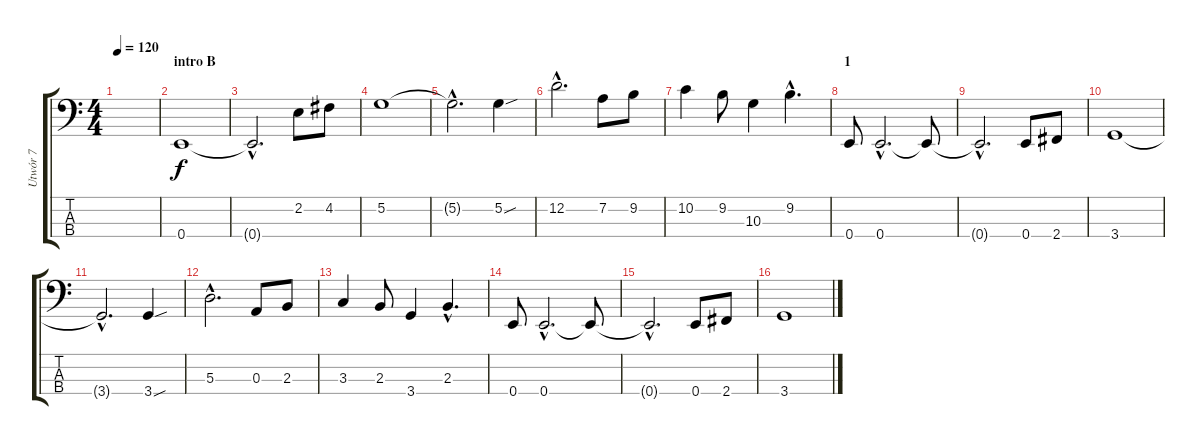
\track ("Utwór 7" "Utwór 7") {instrument electricbasspick}
\staff {score tabs}
\tuning (G2 D2 A1 E1) {hide}
\ts (4 4)
\tempo 120
\clef f4
\ks c
|
\section ("" "intro B")
0.4.1 |
0.4{hac t}.2{d} 2.2.8 4.2.8 |
5.2.1 |
5.2{hac t}.2{d} 5.2{sou}.4 |
12.2{hac}.2{d} 7.2.8 9.2.8 |
10.2.4 9.2.8 10.3.4 9.2{hac}.4{d} |
\section ("" "1")
0.4.8 0.4{hac}.2{d} 0.4{t}.8 |
0.4{hac t}.2{d} 0.4.8 2.4.8 |
3.4.1 |
3.4{hac t}.2{d} 3.4{sou}.4 |
5.3{hac}.2{d} 0.3.8 2.3.8 |
3.3.4 2.3.8 3.4.4 2.3{hac}.4{d} |
0.4.8 0.4{hac}.2{d} 0.4{t}.8 |
0.4{hac t}.2{d} 0.4.8 2.4.8 |
3.4.1
